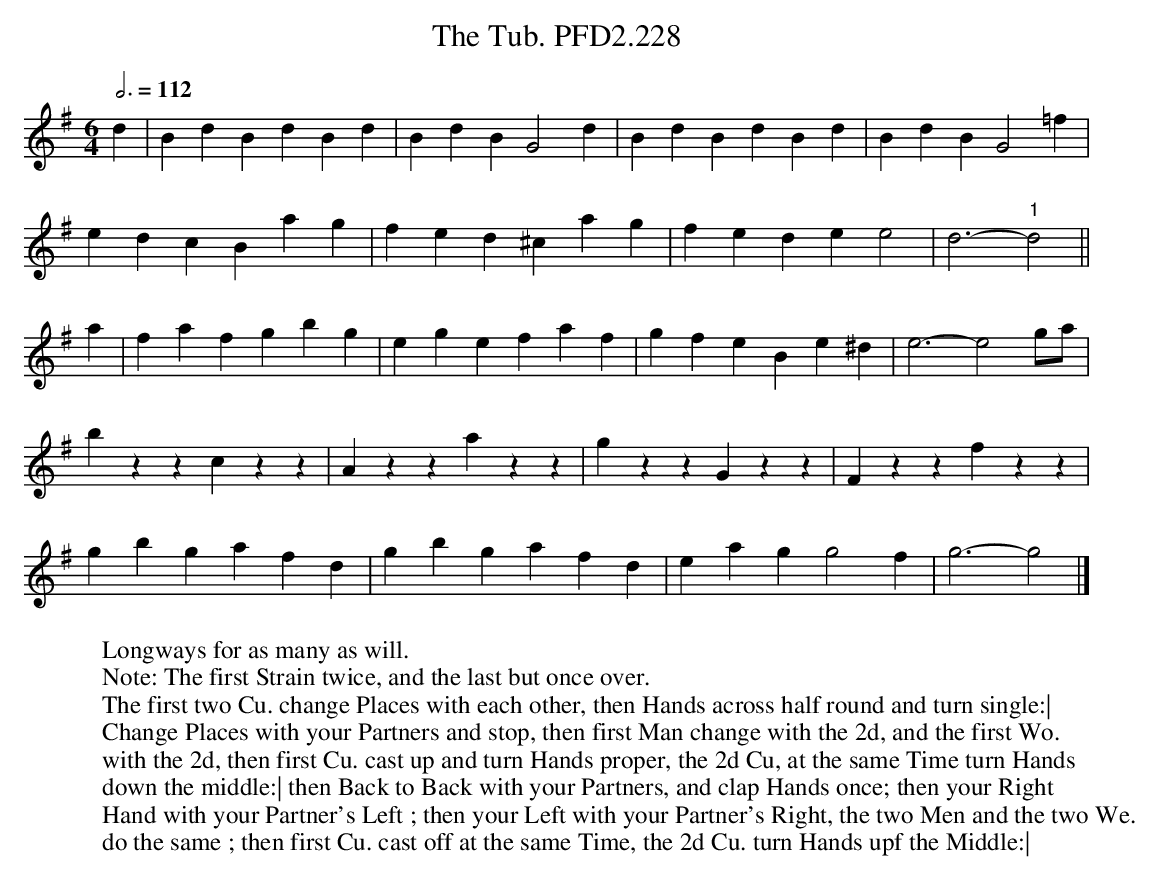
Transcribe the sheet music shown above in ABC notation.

X:1
T:Tub. PFD2.228, The
M:6/4
L:1/4
Q:3/4=112
K:G
d|BdBdBd|BdBG2d|BdBdBd|BdBG2=f|
edcBag|fed^cag|fedee2|d3-"1"d2||
a|fafgbg|egefaf|gfeBe^d|e3-e2g/a/|
bzzczz|Azzazz|gzzGzz|Fzzfzz|
gbgafd|gbgafd|eagg2f|g3-g2|]
W:Longways for as many as will.
W:Note: The first Strain twice, and the last but once over.
W:The first two Cu. change Places with each other, then Hands across half round and turn single:|
W:Change Places with your Partners and stop, then first Man change with the 2d, and the first Wo.
W:with the 2d, then first Cu. cast up and turn Hands proper, the 2d Cu, at the same Time turn Hands
W:down the middle:| then Back to Back with your Partners, and clap Hands once; then your Right
W:Hand with your Partner's Left ; then your Left with your Partner's Right, the two Men and the two We.
W:do the same ; then first Cu. cast off at the same Time, the 2d Cu. turn Hands upf the Middle:|
